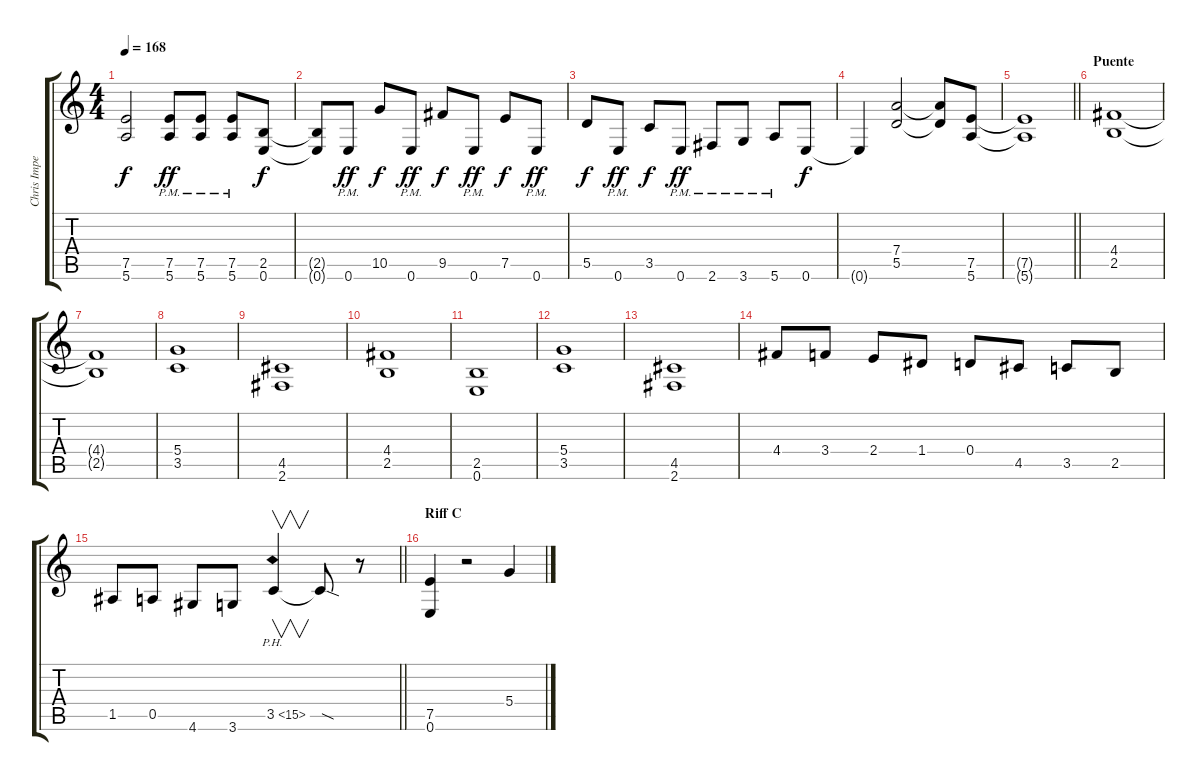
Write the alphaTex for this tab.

\track ("Chris Impellitteri" "Chris Impe") {instrument distortionguitar}
\staff {score tabs}
\tuning (E4 B3 G3 D3 A2 E2) {hide}
\ts (4 4)
\tempo 168
\clef g2
\ks c
(7.5{t} 5.6{t}).2{dy f} (7.5{pm} 5.6{pm}).8{dy ff} (7.5{pm} 5.6{pm}).8 (7.5{pm} 5.6{pm}).8 (2.5 0.6).8{dy f} |
(2.5{t} 0.6{t}).8 0.6{pm}.8{dy ff} 10.5.8{dy f} 0.6{pm}.8{dy ff} 9.5.8{dy f} 0.6{pm}.8{dy ff} 7.5.8{dy f} 0.6{pm}.8{dy ff} |
5.5.8{dy f} 0.6{pm}.8{dy ff} 3.5.8{dy f} 0.6{pm}.8{dy ff} 2.6{pm}.8 3.6{pm}.8 5.6{pm}.8 0.6.8{dy f} |
0.6{t}.4 (7.4 5.5).2 (7.4{t} 5.5{t}).8 (7.5 5.6).8 |
\barLineRight lightlight
(7.5{t} 5.6{t}).1 |
\section ("" "Puente")
(4.4 2.5).1 |
(4.4{t} 2.5{t}).1 |
(5.4 3.5).1 |
(4.5 2.6).1 |
(4.4 2.5).1 |
(2.5 0.6).1 |
(5.4 3.5).1 |
(4.5 2.6).1 |
4.4.8 3.4.8 2.4.8 1.4.8 0.4.8 4.5.8 3.5.8 2.5.8 |
\barLineRight lightlight
1.5.8 0.5.8 4.6.8 3.6.8 3.5{ph 12}.4{v} 3.5{sod t}.8 r.8 |
\section ("" "Riff C")
(7.5 0.6).4 r.2 5.4.4
